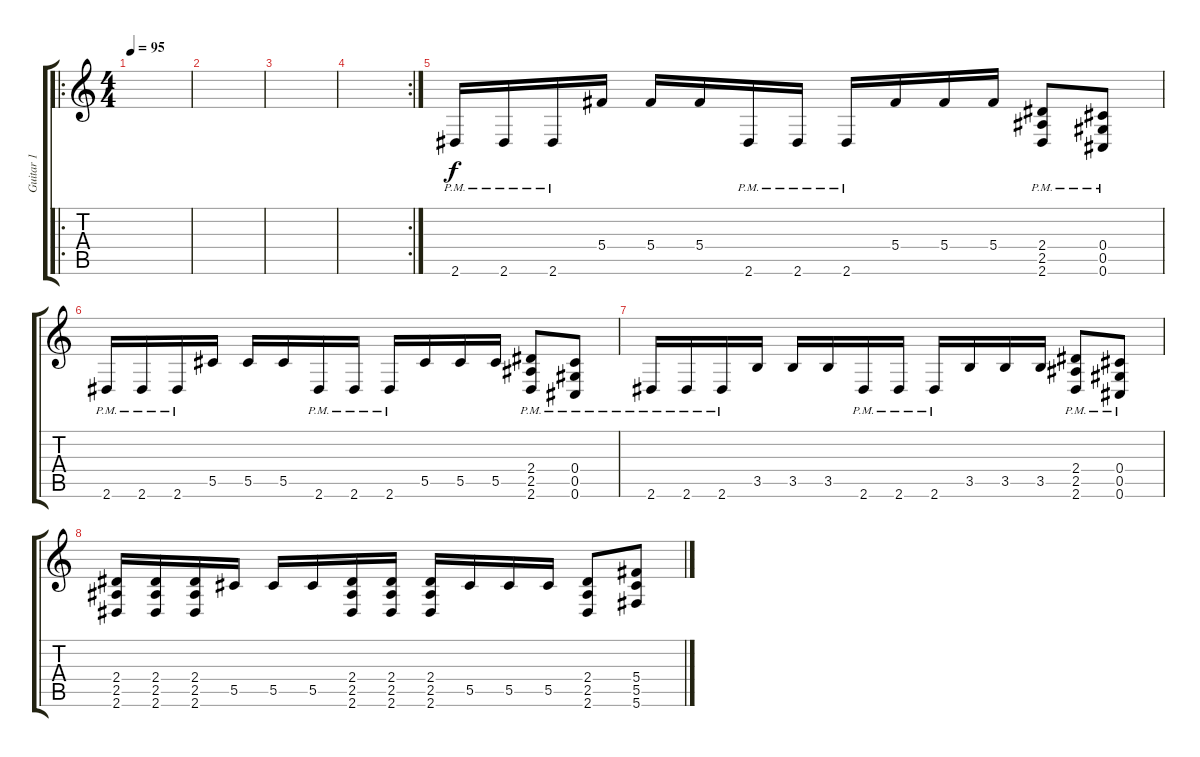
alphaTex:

\track ("Guitar 1" "Guitar 1") {instrument distortionguitar}
\staff {score tabs}
\tuning (Eb4 Bb3 Gb3 Db3 Ab2 Db2) {hide}
\ro
\ts (4 4)
\tempo 95
\clef g2
\ks c
|
|
|
\rc 2
|
2.6{pm}.16 2.6{pm}.16 2.6{pm}.16 5.4.16 5.4.16 5.4.16 2.6{pm}.16 2.6{pm}.16 2.6{pm}.16 5.4.16 5.4.16 5.4.16 (2.4{pm} 2.5{pm} 2.6{pm}).8 (0.4{pm} 0.5{pm} 0.6{pm}).8 |
2.6{pm}.16 2.6{pm}.16 2.6{pm}.16 5.5.16 5.5.16 5.5.16 2.6{pm}.16 2.6{pm}.16 2.6{pm}.16 5.5.16 5.5.16 5.5.16 (2.4{pm} 2.5{pm} 2.6{pm}).8 (0.4{pm} 0.5{pm} 0.6{pm}).8 |
2.6{pm}.16 2.6{pm}.16 2.6{pm}.16 3.5.16 3.5.16 3.5.16 2.6{pm}.16 2.6{pm}.16 2.6{pm}.16 3.5.16 3.5.16 3.5.16 (2.4{pm} 2.5{pm} 2.6{pm}).8 (0.4{pm} 0.5{pm} 0.6{pm}).8 |
(2.4 2.5 2.6).16 (2.4 2.5 2.6).16 (2.4 2.5 2.6).16 5.5.16 5.5.16 5.5.16 (2.4 2.5 2.6).16 (2.4 2.5 2.6).16 (2.4 2.5 2.6).16 5.5.16 5.5.16 5.5.16 (2.4 2.5 2.6).8 (5.4 5.5 5.6).8
